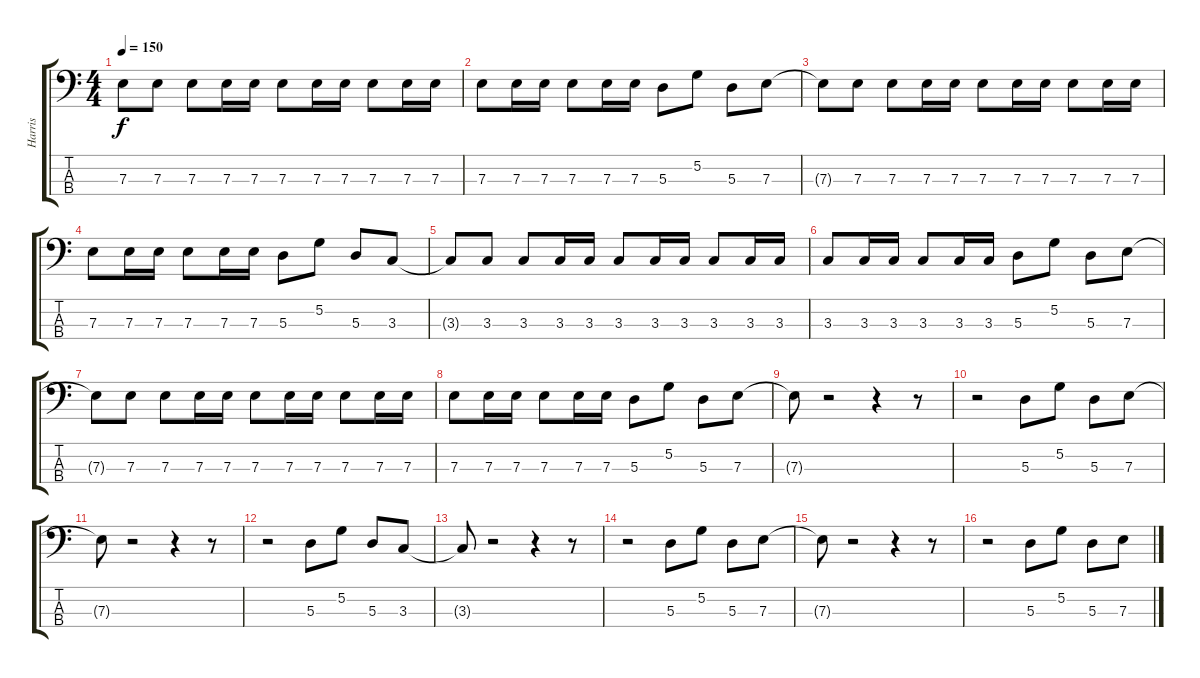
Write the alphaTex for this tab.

\track ("Harris" "Harris") {instrument electricbassfinger}
\staff {score tabs}
\tuning (G2 D2 A1 E1) {hide}
\ts (4 4)
\tempo 150
\clef f4
\ks c
7.3{t}.8{dy f} 7.3.8 7.3.8 7.3.16 7.3.16 7.3.8 7.3.16 7.3.16 7.3.8 7.3.16 7.3.16 |
7.3.8 7.3.16 7.3.16 7.3.8 7.3.16 7.3.16 5.3.8 5.2.8 5.3.8 7.3.8 |
7.3{t}.8 7.3.8 7.3.8 7.3.16 7.3.16 7.3.8 7.3.16 7.3.16 7.3.8 7.3.16 7.3.16 |
7.3.8 7.3.16 7.3.16 7.3.8 7.3.16 7.3.16 5.3.8 5.2.8 5.3.8 3.3.8 |
3.3{t}.8 3.3.8 3.3.8 3.3.16 3.3.16 3.3.8 3.3.16 3.3.16 3.3.8 3.3.16 3.3.16 |
3.3.8 3.3.16 3.3.16 3.3.8 3.3.16 3.3.16 5.3.8 5.2.8 5.3.8 7.3.8 |
7.3{t}.8 7.3.8 7.3.8 7.3.16 7.3.16 7.3.8 7.3.16 7.3.16 7.3.8 7.3.16 7.3.16 |
7.3.8 7.3.16 7.3.16 7.3.8 7.3.16 7.3.16 5.3.8 5.2.8 5.3.8 7.3.8 |
7.3{t}.8 r.2 r.4 r.8 |
r.2 5.3.8 5.2.8 5.3.8 7.3.8 |
7.3{t}.8 r.2 r.4 r.8 |
r.2 5.3.8 5.2.8 5.3.8 3.3.8 |
3.3{t}.8 r.2 r.4 r.8 |
r.2 5.3.8 5.2.8 5.3.8 7.3.8 |
7.3{t}.8 r.2 r.4 r.8 |
r.2 5.3.8 5.2.8 5.3.8 7.3.8
